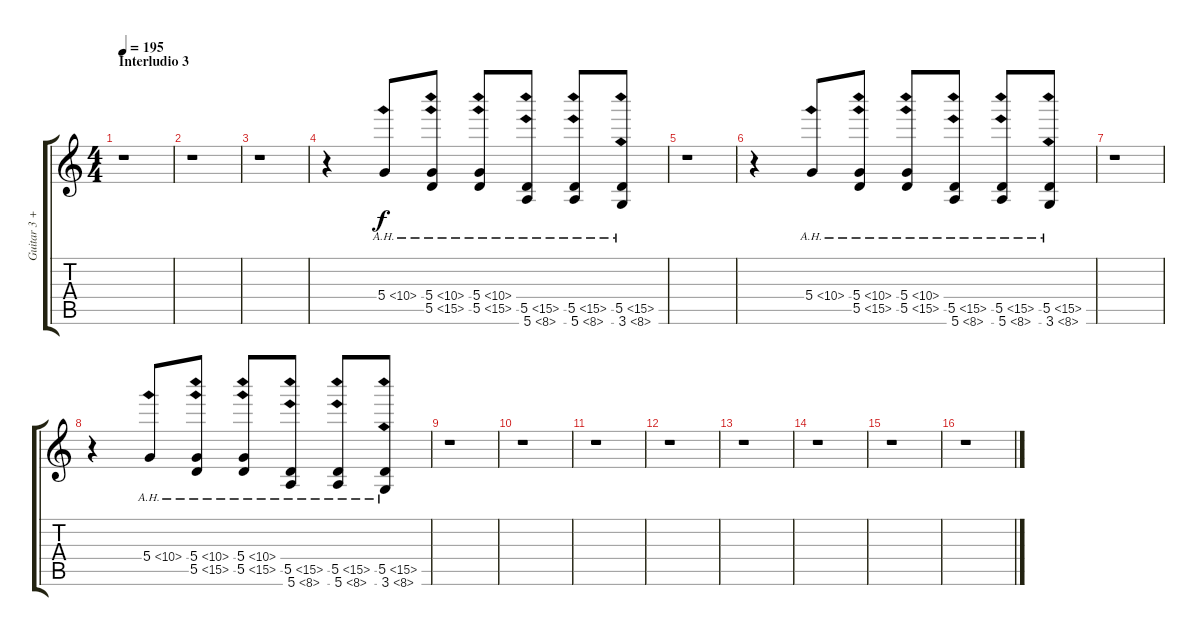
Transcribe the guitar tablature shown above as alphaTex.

\track ("Guitar 3 + Harmonicos" "Guitar 3 +") {instrument distortionguitar}
\staff {score tabs}
\tuning (E4 B3 G3 D3 A2 E2) {hide}
\ts (4 4)
\section ("" "Interludio 3")
\tempo 195
\clef g2
\ks c
r.1{dy f} |
r.1 |
r.1 |
r.4 5.4{ah 5}.8 (5.4{ah 5} 5.5{ah 10}).8 (5.4{ah 5} 5.5{ah 10}).8 (5.5{ah 10} 5.6{ah 3}).8 (5.5{ah 10} 5.6{ah 3}).8 (5.5{ah 10} 3.6{ah 5}).8 |
r.1 |
r.4 5.4{ah 5}.8 (5.4{ah 5} 5.5{ah 10}).8 (5.4{ah 5} 5.5{ah 10}).8 (5.5{ah 10} 5.6{ah 3}).8 (5.5{ah 10} 5.6{ah 3}).8 (5.5{ah 10} 3.6{ah 5}).8 |
r.1 |
r.4 5.4{ah 5}.8 (5.4{ah 5} 5.5{ah 10}).8 (5.4{ah 5} 5.5{ah 10}).8 (5.5{ah 10} 5.6{ah 3}).8 (5.5{ah 10} 5.6{ah 3}).8 (5.5{ah 10} 3.6{ah 5}).8 |
r.1 |
r.1 |
r.1 |
r.1 |
r.1 |
r.1 |
r.1 |
r.1
